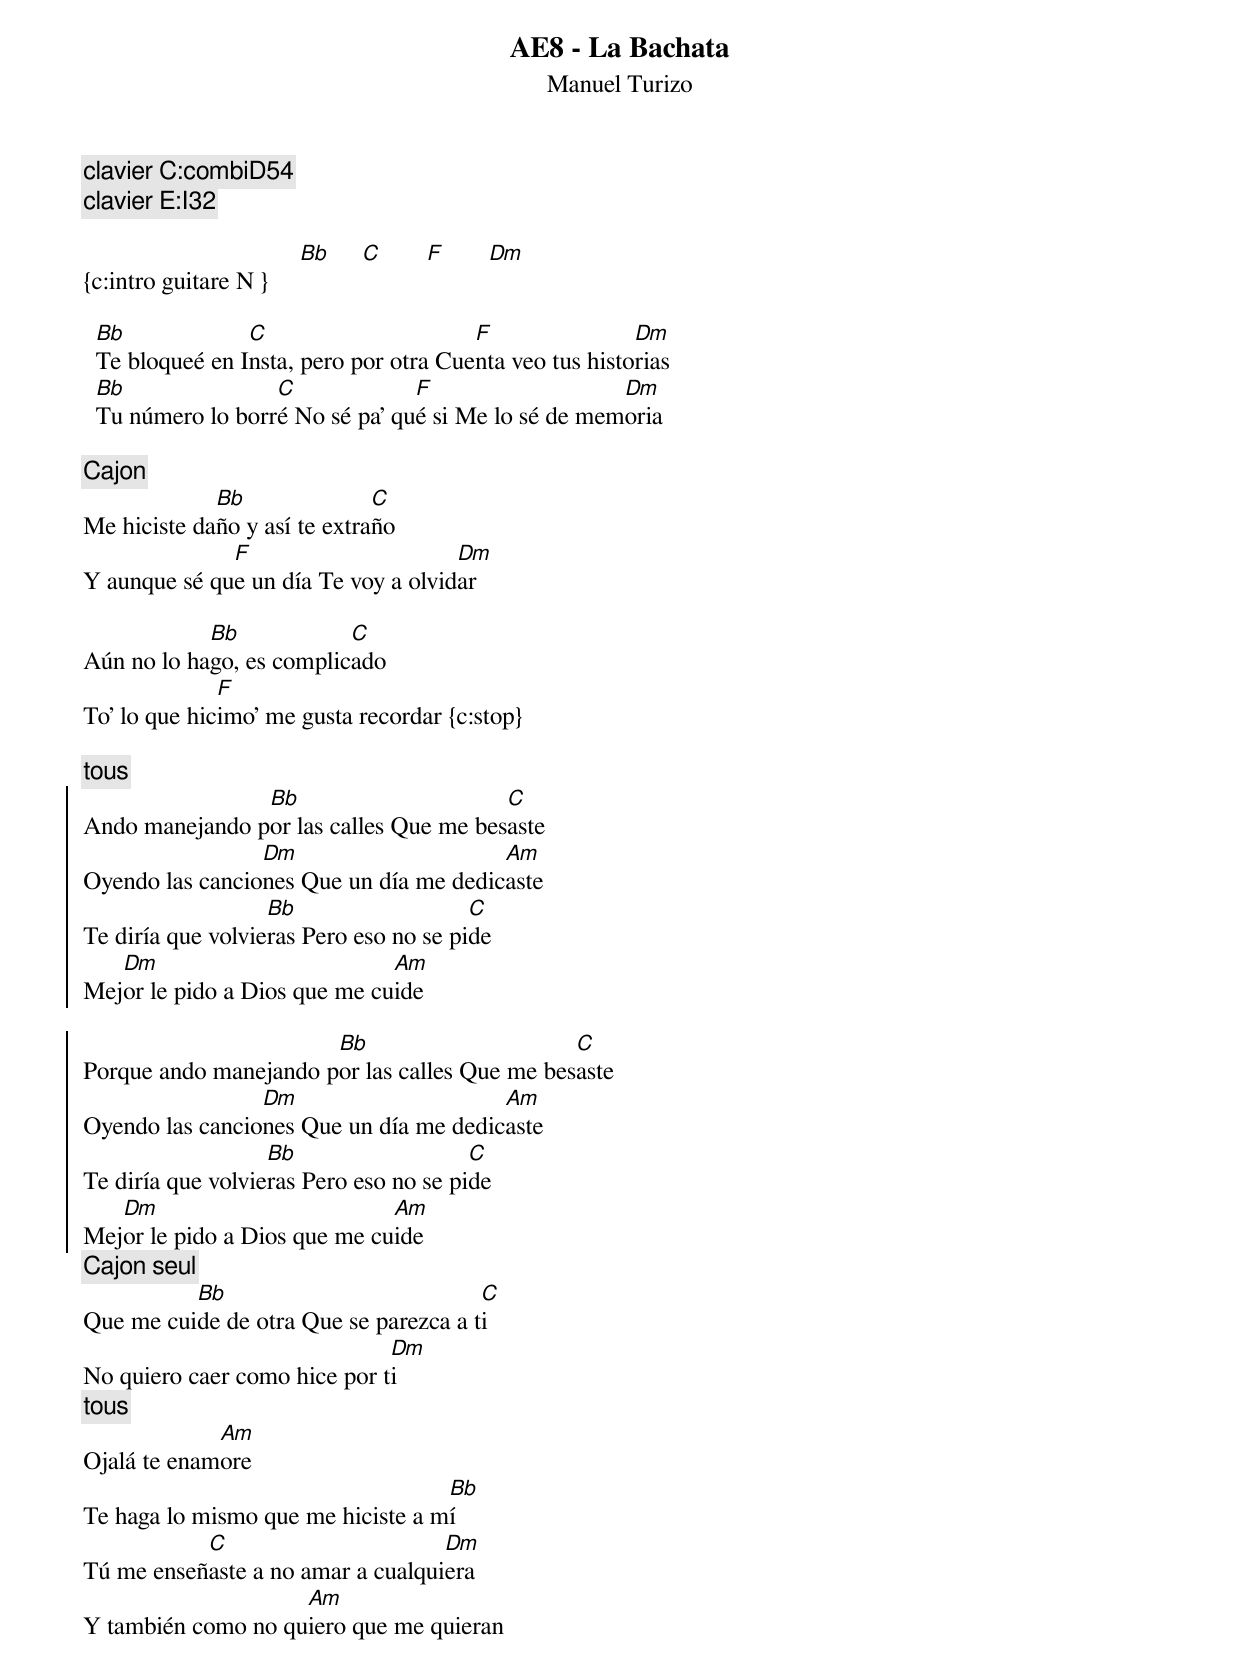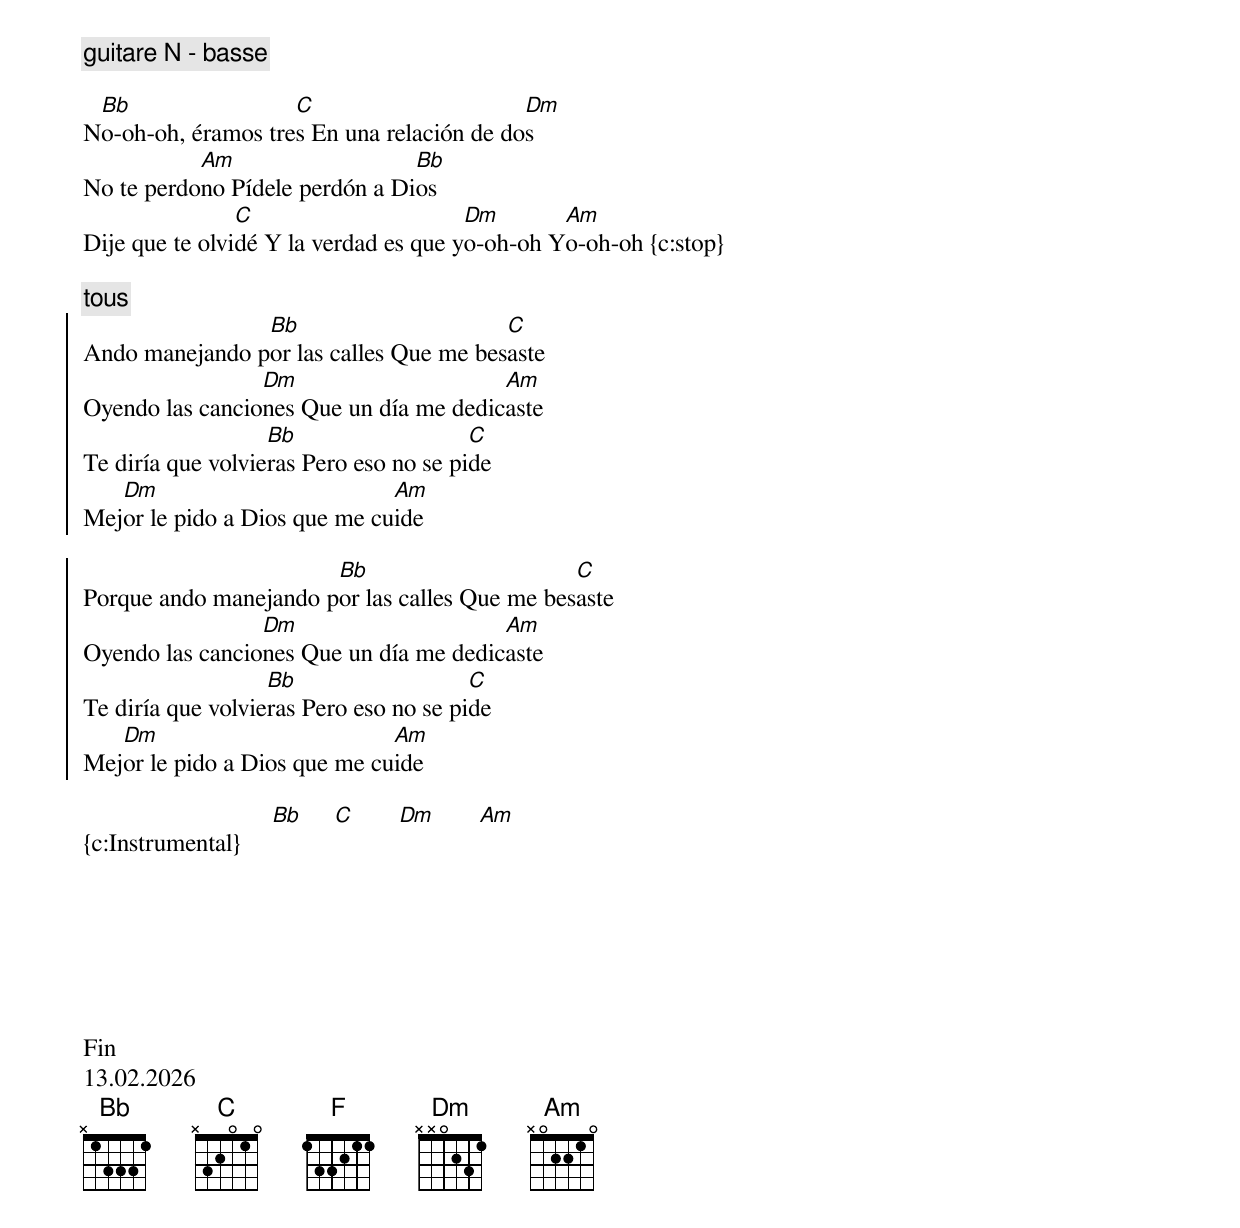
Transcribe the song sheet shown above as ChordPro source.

{title: AE8 - La Bachata}
{subtitle: Manuel Turizo}
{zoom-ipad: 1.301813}
{c:clavier C:combiD54}
{c:clavier E:I32}

{c:intro guitare N }     [Bb]     [C]       [F]       [Dm]

  [Bb]Te bloqueé en I[C]nsta, pero por otra Cue[F]nta veo tus histo[Dm]rias
  [Bb]Tu número lo borr[C]é No sé pa' qu[F]é si Me lo sé de mem[Dm]oria

{c:Cajon}
Me hiciste da[Bb]ño y así te extra[C]ño
Y aunque sé qu[F]e un día Te voy a olvid[Dm]ar

Aún no lo ha[Bb]go, es complic[C]ado
To' lo que hic[F]imo' me gusta recordar {c:stop}

{c:tous}
{soc}
Ando manejando p[Bb]or las calles Que me bes[C]aste
Oyendo las cancio[Dm]nes Que un día me dedic[Am]aste
Te diría que volvie[Bb]ras Pero eso no se pi[C]de
Mej[Dm]or le pido a Dios que me cu[Am]ide

Porque ando manejando p[Bb]or las calles Que me bes[C]aste
Oyendo las cancio[Dm]nes Que un día me dedic[Am]aste
Te diría que volvie[Bb]ras Pero eso no se pi[C]de
Mej[Dm]or le pido a Dios que me cu[Am]ide
{eoc}
{c:Cajon seul}
Que me cui[Bb]de de otra Que se parezca a t[C]i
No quiero caer como hice por t[Dm]i
{c:tous}
Ojalá te enam[Am]ore
Te haga lo mismo que me hiciste a m[Bb]í
Tú me enseñ[C]aste a no amar a cualqui[Dm]era
Y también como no qu[Am]iero que me quieran
{c:guitare N - basse}

N[Bb]o-oh-oh, éramos tre[C]s En una relación de do[Dm]s
No te perdo[Am]no Pídele perdón a Di[Bb]os
Dije que te olvi[C]dé Y la verdad es que y[Dm]o-oh-oh Y[Am]o-oh-oh {c:stop}

{c:tous}
{soc}
Ando manejando p[Bb]or las calles Que me bes[C]aste
Oyendo las cancio[Dm]nes Que un día me dedic[Am]aste
Te diría que volvie[Bb]ras Pero eso no se pi[C]de
Mej[Dm]or le pido a Dios que me cu[Am]ide

Porque ando manejando p[Bb]or las calles Que me bes[C]aste
Oyendo las cancio[Dm]nes Que un día me dedic[Am]aste
Te diría que volvie[Bb]ras Pero eso no se pi[C]de
Mej[Dm]or le pido a Dios que me cu[Am]ide
{eoc}

{c:Instrumental}     [Bb]     [C]       [Dm]       [Am]







Fin
13.02.2026
